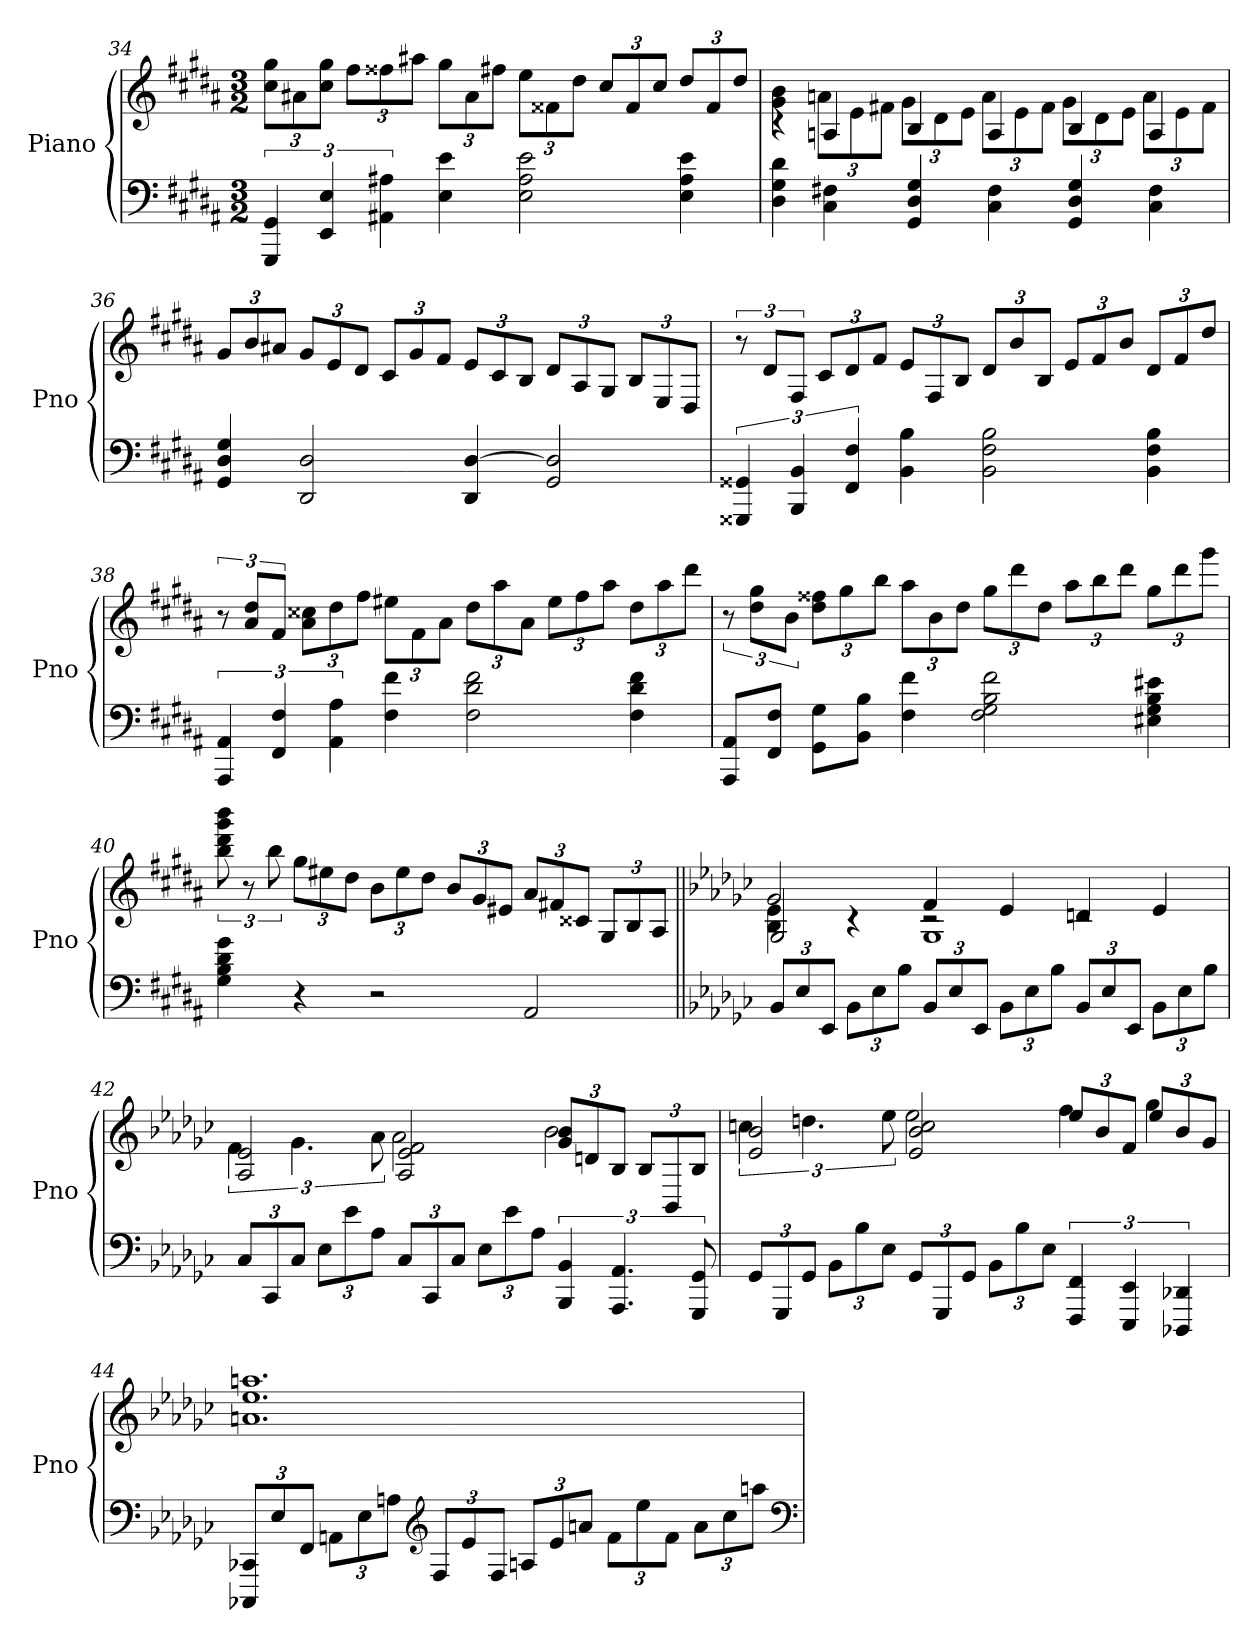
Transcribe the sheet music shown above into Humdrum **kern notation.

**kern	**kern
*part1	*part1
*staff2	*staff1
*I"Piano	*
*I'Pno	*
*clefF4	*clefG2
*k[f#c#g#d#a#]	*k[f#c#g#d#a#]
*g#:	*g#:
*M3/2	*M3/2
=34	=34
6GGG# 6GG#	12cc# 12gg#L
.	12a#X
6EE 6E	12cc# 12gg#J
.	12ff#L
6AA#X 6A#X	12ff##X
.	12aa#XJ
4E 4e	12gg#L
.	12a#
.	12ff#XJ
2E 2A# 2e	12eeL
.	12f##X
.	12dd#J
.	12cc#L
.	12f##
.	12cc#J
4E 4A# 4e	12dd#L
.	12f##
.	12dd#J
=35	=35
*	*^
4D# 4G# 4d#	4rc	4g# 4b
4C# 4F#X	4An	12anL
.	.	12e
.	.	12f#XJ
4GG# 4D# 4G#	4B	12g#L
.	.	12d#
.	.	12eJ
4C# 4F#	4A	12aL
.	.	12e
.	.	12f#J
4GG# 4D# 4G#	4B	12g#L
.	.	12d#
.	.	12eJ
4C# 4F#	4A	12aL
.	.	12e
.	.	12f#J
*	*v	*v
=36	=36
4GG# 4D# 4G#	12g#L
.	12b
.	12a#XJ
2DD# 2D#	12g#L
.	12e
.	12d#J
.	12c#L
.	12g#
.	12f#J
4DD# [4D#	12eL
.	12c#
.	12BJ
2GG# 2D#]	12d#L
.	12A#
.	12G#J
.	12BL
.	12E
.	12D#J
=37	=37
6GGG##X 6GG##X	12r
.	12d#L
6BBB 6BB	12F#J
.	12c#L
6FF# 6F#	12d#
.	12f#J
4BB 4B	12eL
.	12F#
.	12BJ
2BB 2F# 2B	12d#L
.	12b
.	12BJ
.	12eL
.	12f#
.	12bJ
4BB 4F# 4B	12d#L
.	12f#
.	12dd#J
=38	=38
6AAA# 6AA#	12r
.	12a# 12dd#L
6FF# 6F#	12f#J
.	12a# 12cc##XL
6AA# 6A#	12dd#
.	12ff#J
4F# 4f#	12ee#XL
.	12f#
.	12a#J
2F# 2d# 2f#	12dd#L
.	12aa#
.	12a#J
.	12ee#L
.	12ff#
.	12aa#J
4F# 4d# 4f#	12dd#L
.	12aa#
.	12ddd#J
=39	=39
8AAA# 8AA#L	12r
.	12dd# 12gg#L
8FF# 8F#J	.
.	12bJ
8GG# 8G#L	12dd# 12ff##XL
.	12gg#
8BB 8BJ	.
.	12bbJ
4F# 4f#	12aa#L
.	12b
.	12dd#J
2F# 2G# 2B 2f#	12gg#L
.	12ddd#
.	12dd#J
.	12aa#L
.	12bb
.	12ddd#J
4E#X 4G# 4B 4e#X	12gg#L
.	12ddd#
.	12ggg#J
=40	=40
4G# 4B 4d# 4g#	12bb 12ddd# 12ggg# 12bbb
.	12r
.	12bb
4r	12gg#L
.	12ee#X
.	12dd#J
2r	12bL
.	12ee#
.	12dd#J
.	12bL
.	12g#
.	12e#XJ
2AA#	12a#L
.	12f#X
.	12c##XJ
.	12G#L
.	12B
.	12A#J
=41||	=41||
*k[b-e-a-d-g-c-]	*k[b-e-a-d-g-c-]
*	*^
*	*	*^
12BB-L	2G-	4B- 4e-	2g-
12E-	.	.	.
12EE-J	.	.	.
12BB-L	.	4rc	.
12E-	.	.	.
12B-J	.	.	.
12BB-L	1G-	2rc	4f
12E-	.	.	.
12EE-J	.	.	.
12BB-L	.	.	4e-
12E-	.	.	.
12B-J	.	.	.
12BB-L	.	2rc	4dn
12E-	.	.	.
12EE-J	.	.	.
12BB-L	.	.	4e-
12E-	.	.	.
12B-J	.	.	.
*	*	*v	*v
=42	=42	=42
12C-L	2A- 2e-	6f
12CC-	.	.
12C-J	.	6.g-
12E-L	.	.
12e-	.	.
12A-J	.	12a-
12C-L	2A- 2e- 2f	2a-
12CC-	.	.
12C-J	.	.
12E-L	.	.
12e-	.	.
12A-J	.	.
6BBB- 6BB-	12g- 12b-L	2b-
.	12dn	.
6.AAA- 6.AA-	12B-J	.
.	12B-L	.
.	12BB-	.
12GGG- 12GG-	12B-J	.
=43	=43	=43
12GG-L	2e- 2b-	6ccn
12GGG-	.	.
12GG-J	.	6.ddn
12BB-L	.	.
12B-	.	.
12E-J	.	12ee-
12GG-L	2e- 2b- 2cc	2ee-
12GGG-	.	.
12GG-J	.	.
12BB-L	.	.
12B-	.	.
12E-J	.	.
6FFF 6FF	12ee-L	4ff
.	12b-	.
6EEE- 6EE-	12fJ	.
.	12ee-L	4gg-
6DDD-X 6DD-X	12b-	.
.	12g-J	.
*	*v	*v
=44	=44
12CCC-X 12CC-XL	1.an 1.ee- 1.aan
12E-	.
12FFJ	.
12AAnL	.
12E-	.
12AnJ	.
*clefG2	*
12FL	.
12e-	.
12FJ	.
12AnL	.
12e-	.
12anJ	.
12fL	.
12ee-	.
12fJ	.
12aL	.
12cc-	.
12aanJ	.
*clefF4	*
=	=
*-	*-
